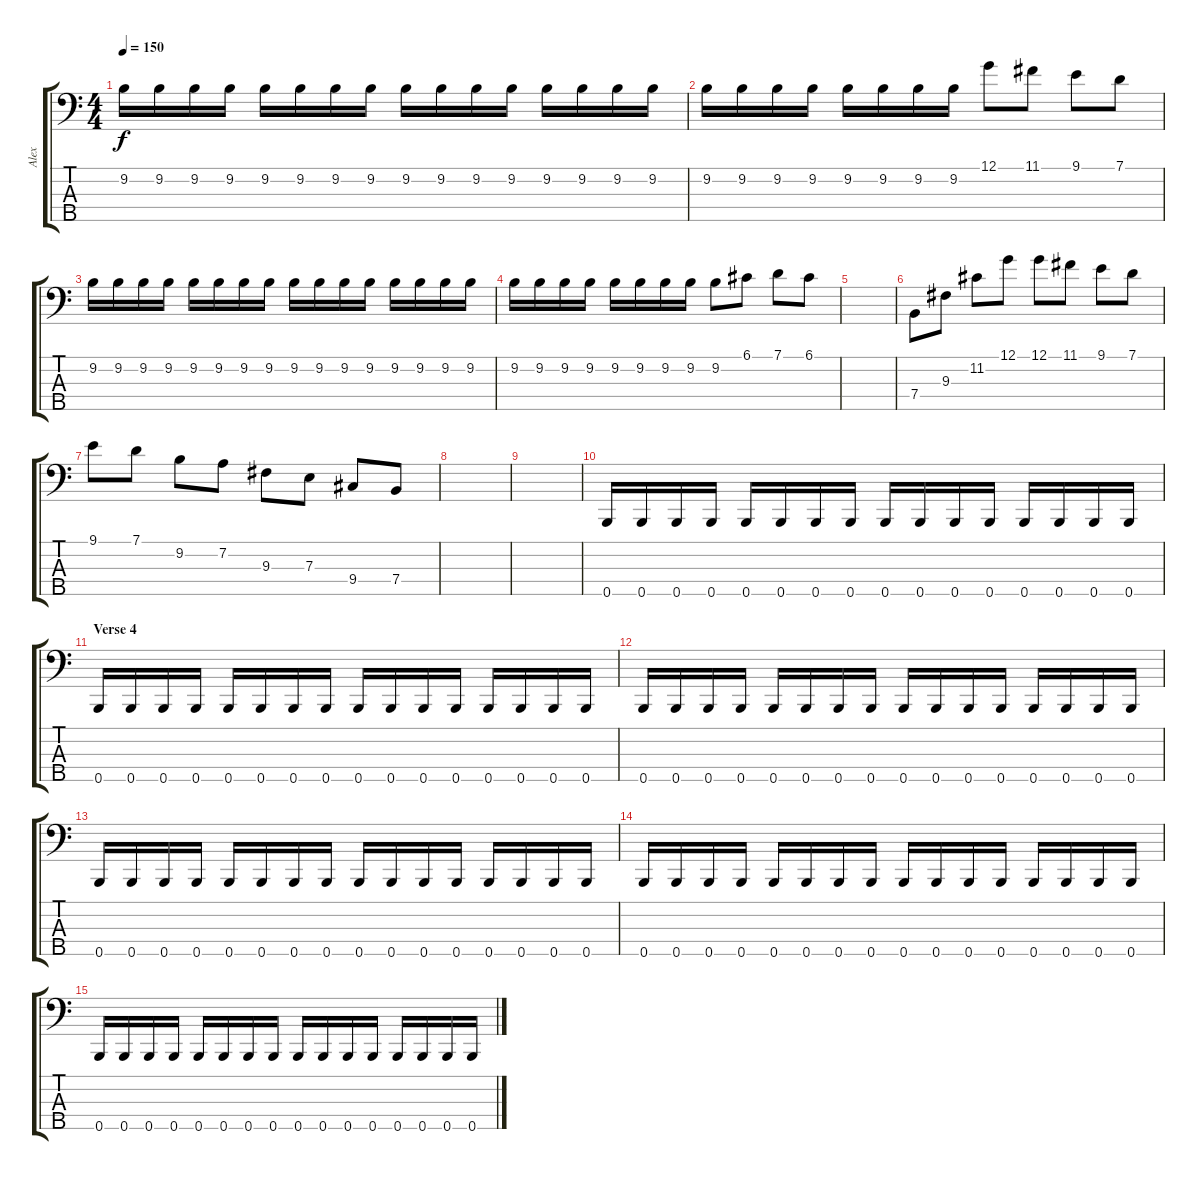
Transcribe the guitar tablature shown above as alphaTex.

\track ("Alex" "Alex") {instrument electricbasspick}
\staff {score tabs}
\tuning (G2 D2 A1 E1 B0) {hide}
\ts (4 4)
\tempo 150
\clef f4
\ks c
9.2.16{dy f} 9.2.16 9.2.16 9.2.16 9.2.16 9.2.16 9.2.16 9.2.16 9.2.16 9.2.16 9.2.16 9.2.16 9.2.16 9.2.16 9.2.16 9.2.16 |
9.2.16 9.2.16 9.2.16 9.2.16 9.2.16 9.2.16 9.2.16 9.2.16 12.1.8 11.1.8 9.1.8 7.1.8 |
9.2.16 9.2.16 9.2.16 9.2.16 9.2.16 9.2.16 9.2.16 9.2.16 9.2.16 9.2.16 9.2.16 9.2.16 9.2.16 9.2.16 9.2.16 9.2.16 |
9.2.16 9.2.16 9.2.16 9.2.16 9.2.16 9.2.16 9.2.16 9.2.16 9.2.8 6.1.8 7.1.8 6.1.8 |
|
7.4.8 9.3.8 11.2.8 12.1.8 12.1.8 11.1.8 9.1.8 7.1.8 |
9.1.8 7.1.8 9.2.8 7.2.8 9.3.8 7.3.8 9.4.8 7.4.8 |
|
|
0.5.16 0.5.16 0.5.16 0.5.16 0.5.16 0.5.16 0.5.16 0.5.16 0.5.16 0.5.16 0.5.16 0.5.16 0.5.16 0.5.16 0.5.16 0.5.16 |
\section ("" "Verse 4")
0.5.16 0.5.16 0.5.16 0.5.16 0.5.16 0.5.16 0.5.16 0.5.16 0.5.16 0.5.16 0.5.16 0.5.16 0.5.16 0.5.16 0.5.16 0.5.16 |
0.5.16 0.5.16 0.5.16 0.5.16 0.5.16 0.5.16 0.5.16 0.5.16 0.5.16 0.5.16 0.5.16 0.5.16 0.5.16 0.5.16 0.5.16 0.5.16 |
0.5.16 0.5.16 0.5.16 0.5.16 0.5.16 0.5.16 0.5.16 0.5.16 0.5.16 0.5.16 0.5.16 0.5.16 0.5.16 0.5.16 0.5.16 0.5.16 |
0.5.16 0.5.16 0.5.16 0.5.16 0.5.16 0.5.16 0.5.16 0.5.16 0.5.16 0.5.16 0.5.16 0.5.16 0.5.16 0.5.16 0.5.16 0.5.16 |
0.5.16 0.5.16 0.5.16 0.5.16 0.5.16 0.5.16 0.5.16 0.5.16 0.5.16 0.5.16 0.5.16 0.5.16 0.5.16 0.5.16 0.5.16 0.5.16
